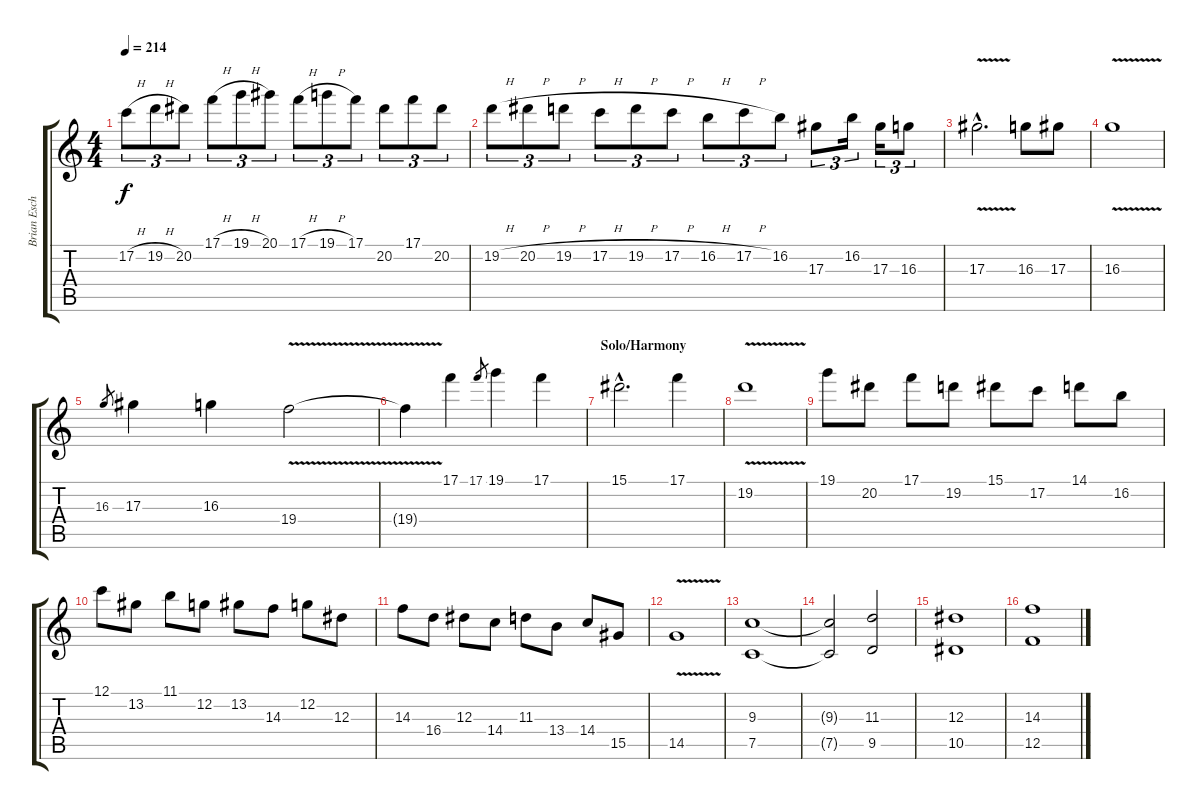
\track ("Brian Eschbach (Guitar)" "Brian Esch") {instrument distortionguitar}
\staff {score tabs}
\tuning (C4 G3 Eb3 Bb2 F2 C2) {hide}
\ts (4 4)
\tempo 214
\clef g2
\ks c
17.2{h}.8{tu (3 2) dy f} 19.2{h}.8{tu (3 2)} 20.2.8{tu (3 2)} 17.1{h}.8{tu (3 2)} 19.1{h}.8{tu (3 2)} 20.1.8{tu (3 2)} 17.1{h}.8{tu (3 2)} 19.1{h}.8{tu (3 2)} 17.1.8{tu (3 2)} 20.2.8{tu (3 2)} 17.1.8{tu (3 2)} 20.2.8{tu (3 2)} |
19.2{h}.8{tu (3 2)} 20.2{h}.8{tu (3 2)} 19.2{h}.8{tu (3 2)} 17.2{h}.8{tu (3 2)} 19.2{h}.8{tu (3 2)} 17.2{h}.8{tu (3 2)} 16.2{h}.8{tu (3 2)} 17.2{h}.8{tu (3 2)} 16.2.8{tu (3 2)} 17.3.8{tu (3 2)} 16.2.16{tu (3 2)} 17.3.16{tu (3 2)} 16.3.8{tu (3 2)} |
17.3{v hac}.2{d} 16.3.8 17.3.8 |
16.3{v}.1 |
16.3.8{gr} 17.3.4 16.3.4 19.4{v}.2 |
19.4{t}.4 17.1.4 17.1.8{gr} 19.1.4 17.1.4 |
\section ("" "Solo/Harmony")
15.1{hac}.2{d} 17.1.4 |
19.2{v}.1 |
19.1.8 20.2.8 17.1.8 19.2.8 15.1.8 17.2.8 14.1.8 16.2.8 |
12.1.8 13.2.8 11.1.8 12.2.8 13.2.8 14.3.8 12.2.8 12.3.8 |
14.3.8 16.4.8 12.3.8 14.4.8 11.3.8 13.4.8 14.4.8 15.5.8 |
14.5{v}.1 |
(9.3 7.5).1 |
(9.3{t} 7.5{t}).2 (11.3 9.5).2 |
(12.3 10.5).1 |
(14.3 12.5).1
